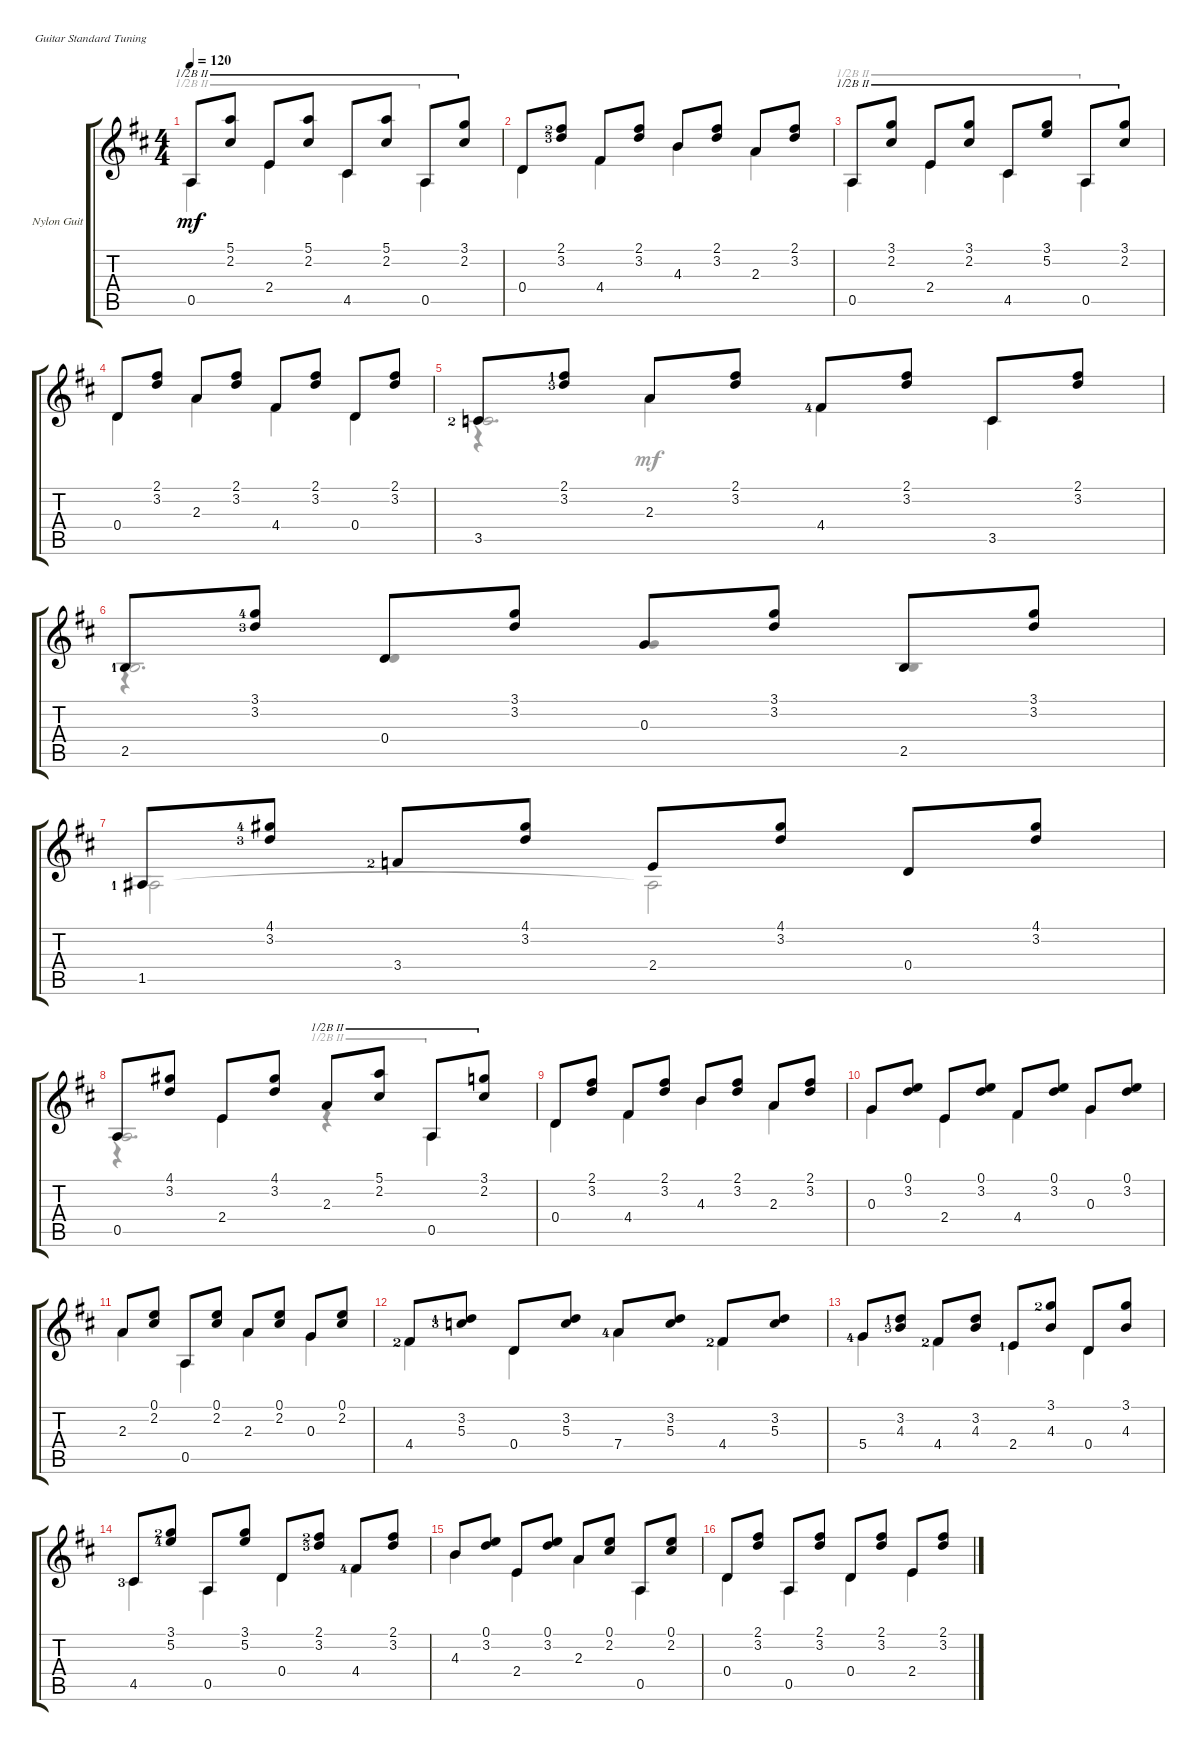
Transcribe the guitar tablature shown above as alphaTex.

\defaultSystemsLayout 4
\bracketExtendMode groupsimilarinstruments
\firstSystemTrackNameOrientation horizontal
\otherSystemsTrackNameOrientation horizontal
\track ("Nylon Guitar" "Nylon Guit") {instrument acousticguitarsteel}
\staff {score tabs}
\tuning (E4 B3 G3 D3 A2 E2)
\voice
\ts (4 4)
\tempo 120
\clef g2
\ks d
0.5.8{dy mf barre (2 half)} (5.1 2.2).8{barre (2 half)} 2.4.8{barre (2 half)} (5.1 2.2).8{barre (2 half)} 4.5.8{barre (2 half)} (2.2 5.1).8{barre (2 half)} 0.5.8{barre (2 half)} (3.1 2.2).8{barre (2 half)} |
0.4.8 (2.1{lf 3} 3.2{lf 4}).8 4.4.8 (2.1 3.2).8 4.3.8 (2.1 3.2).8 2.3.8 (2.1 3.2).8 |
0.5.8{barre (2 half)} (3.1 2.2).8{barre (2 half)} 2.4.8{barre (2 half)} (3.1 2.2).8{barre (2 half)} 4.5.8{barre (2 half)} (3.1 5.2).8{barre (2 half)} 0.5.8{barre (2 half)} (3.1 2.2).8{barre (2 half)} |
0.4.8 (2.1 3.2).8 2.3.8 (2.1 3.2).8 4.4.8 (2.1 3.2).8 0.4.8 (2.1 3.2).8 |
3.5{lf 3}.8 (2.1{lf 2} 3.2{lf 4}).8 2.3.8 (2.1 3.2).8 4.4{lf 5}.8 (2.1 3.2).8 3.5.8 (2.1 3.2).8 |
2.5{lf 2}.8 (3.1{lf 5} 3.2{lf 4}).8 0.4.8 (3.1 3.2).8 0.3.8 (3.1 3.2).8 2.5.8 (3.1 3.2).8 |
1.5{lf 2}.8 (4.1{lf 5} 3.2{lf 4}).8 3.4{lf 3}.8 (4.1 3.2).8 2.4.8 (4.1 3.2).8 0.4.8 (4.1 3.2).8 |
0.5.8 (4.1 3.2).8 2.4.8 (4.1 3.2).8 2.3.8{barre (2 half)} (5.1 2.2).8{barre (2 half)} 0.5.8{barre (2 half)} (3.1 2.2).8{barre (2 half)} |
0.4.8 (2.1 3.2).8 4.4.8 (2.1 3.2).8 4.3.8 (2.1 3.2).8 2.3.8 (2.1 3.2).8 |
0.3.8 (0.1 3.2).8 2.4.8 (0.1 3.2).8 4.4.8 (0.1 3.2).8 0.3.8 (0.1 3.2).8 |
2.3.8 (0.1 2.2).8 0.5.8 (0.1 2.2).8 2.3.8 (0.1 2.2).8 0.3.8 (0.1 2.2).8 |
4.4{lf 3}.8 (3.2{lf 2} 5.3{lf 4}).8 0.4.8 (5.3 3.2).8 7.4{lf 5}.8 (5.3 3.2).8 4.4{lf 3}.8 (3.2 5.3).8 |
5.4{lf 5}.8 (3.2{lf 2} 4.3{lf 4}).8 4.4{lf 3}.8 (3.2 4.3).8 2.4{lf 2}.8 (3.1{lf 3} 4.3).8 0.4.8 (3.1 4.3).8 |
4.5{lf 4}.8 (3.1{lf 3} 5.2{lf 5}).8 0.5.8 (3.1 5.2).8 0.4.8 (2.1{lf 3} 3.2{lf 4}).8 4.4{lf 5}.8 (2.1 3.2).8 |
4.3.8 (3.2 0.1).8 2.4.8 (3.2 0.1).8 2.3.8 (0.1 2.2).8 0.5.8 (0.1 2.2).8 |
0.4.8 (2.1 3.2).8 0.5.8 (2.1 3.2).8 0.4.8 (2.1 3.2).8 2.4.8 (2.1 3.2).8
\voice
\clef g2
\ottava regular
\simile none
\ks d
0.5.4{dy mf barre (2 half)} 2.4.4{barre (2 half)} 4.5.4{barre (2 half)} 0.5.4{barre (2 half)} |
0.4.4 4.4.4 4.3.4 2.3.4 |
0.5.4{barre (2 half)} 2.4.4{barre (2 half)} 4.5.4{barre (2 half)} 0.5.4{barre (2 half)} |
0.4.4 2.3.4 4.4.4 0.4.4 |
3.5{lf 3}.2{d beam invert} |
2.5{lf 2}.2{d beam invert} |
1.5{lf 2}.2 1.5{t}.2 |
0.5.2{d beam invert} |
0.4.4 4.4.4 4.3.4 2.3.4 |
0.3.4 2.4.4 4.4.4 0.3.4 |
2.3.4 0.5.4 2.3.4 0.3.4 |
4.4{lf 3}.4 0.4.4 7.4{lf 5}.4 4.4{lf 3}.4 |
5.4{lf 5}.4 4.4{lf 3}.4 2.4{lf 2}.4 0.4.4 |
4.5{lf 4}.4 0.5.4 0.4.4 4.4{lf 5}.4 |
4.3.4 2.4.4 2.3.4 0.5.4 |
0.4.4 0.5.4 0.4.4 2.4.4
\voice
\clef g2
\ottava regular
\simile none
\ks d
|
|
|
|
r.4 2.3.4 4.4{lf 5}.4 3.5.4 |
r.4{beam invert} 0.4.4{beam invert} 0.3.4{beam invert} 2.5.4{beam invert} |
|
r.4 2.4.4 r.4{barre (2 half)} 0.5.4{barre (2 half)} |
|
|
|
|
|
|
|
